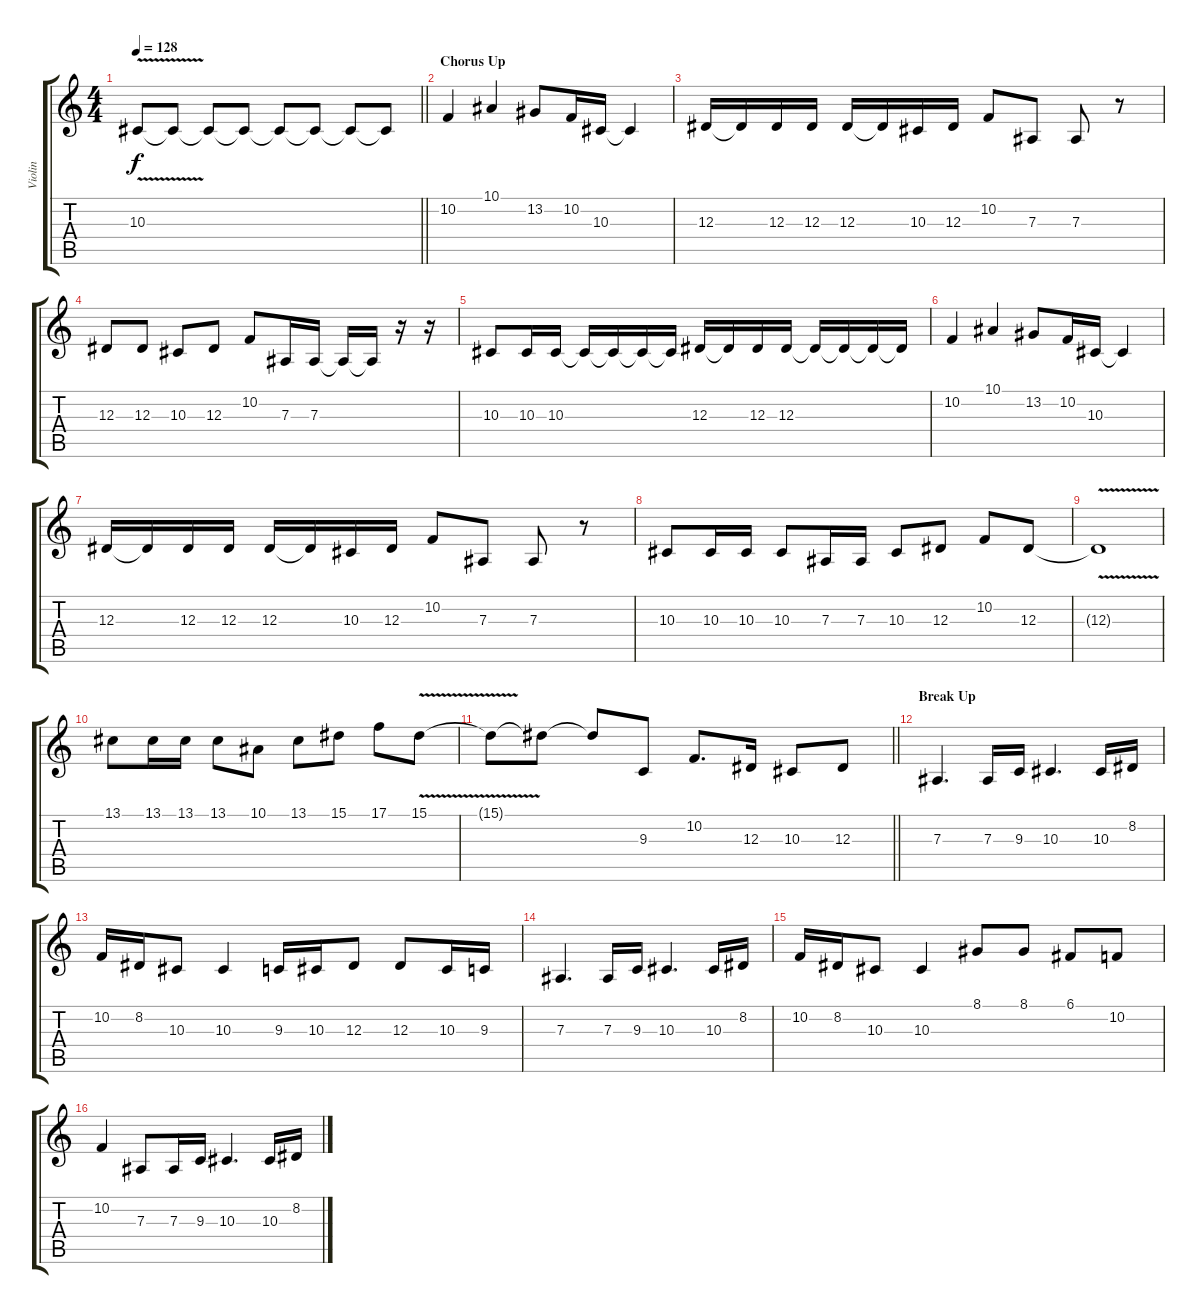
\track ("Violin" "Violin") {instrument violin}
\staff {score tabs}
\tuning (C4 G3 Eb3 Bb2 F2 C2) {hide}
\ts (4 4)
\tempo 128
\clef g2
\barLineRight lightlight
\ks c
10.3{v t}.8{dy f} 10.3{t}.8 10.3{t}.8 10.3{t}.8 10.3{t}.8 10.3{t}.8 10.3{t}.8 10.3{t}.8 |
\section ("" "Chorus Up")
10.2.4 10.1.4 13.2.8 10.2.16 10.3.16 10.3{t}.4 |
12.3.16 12.3{t}.16 12.3.16 12.3.16 12.3.16 12.3{t}.16 10.3.16 12.3.16 10.2.8 7.3.8 7.3.8 r.8 |
12.3.8 12.3.8 10.3.8 12.3.8 10.2.8 7.3.16 7.3.16 7.3{t}.16 7.3{t}.16 r.16 r.16 |
10.3.8 10.3.16 10.3.16 10.3{t}.16 10.3{t}.16 10.3{t}.16 10.3{t}.16 12.3.16 12.3{t}.16 12.3.16 12.3.16 12.3{t}.16 12.3{t}.16 12.3{t}.16 12.3{t}.16 |
10.2.4 10.1.4 13.2.8 10.2.16 10.3.16 10.3{t}.4 |
12.3.16 12.3{t}.16 12.3.16 12.3.16 12.3.16 12.3{t}.16 10.3.16 12.3.16 10.2.8 7.3.8 7.3.8 r.8 |
10.3.8 10.3.16 10.3.16 10.3.8 7.3.16 7.3.16 10.3.8 12.3.8 10.2.8 12.3.8 |
12.3{v t}.1 |
13.1.8 13.1.16 13.1.16 13.1.8 10.1.8 13.1.8 15.1.8 17.1.8 15.1{v}.8 |
\barLineRight lightlight
15.1{t}.8 15.1{t}.8 15.1{t}.8 9.3.8 10.2.8{d} 12.3.16 10.3.8 12.3.8 |
\section ("" "Break Up")
7.3.4{d} 7.3.16 9.3.16 10.3.4{d} 10.3.16 8.2.16 |
10.2.16 8.2.16 10.3.8 10.3.4 9.3.16 10.3.16 12.3.8 12.3.8 10.3.16 9.3.16 |
7.3.4{d} 7.3.16 9.3.16 10.3.4{d} 10.3.16 8.2.16 |
10.2.16 8.2.16 10.3.8 10.3.4 8.1.8 8.1.8 6.1.8 10.2.8 |
10.2.4 7.3.8 7.3.16 9.3.16 10.3.4{d} 10.3.16 8.2.16
